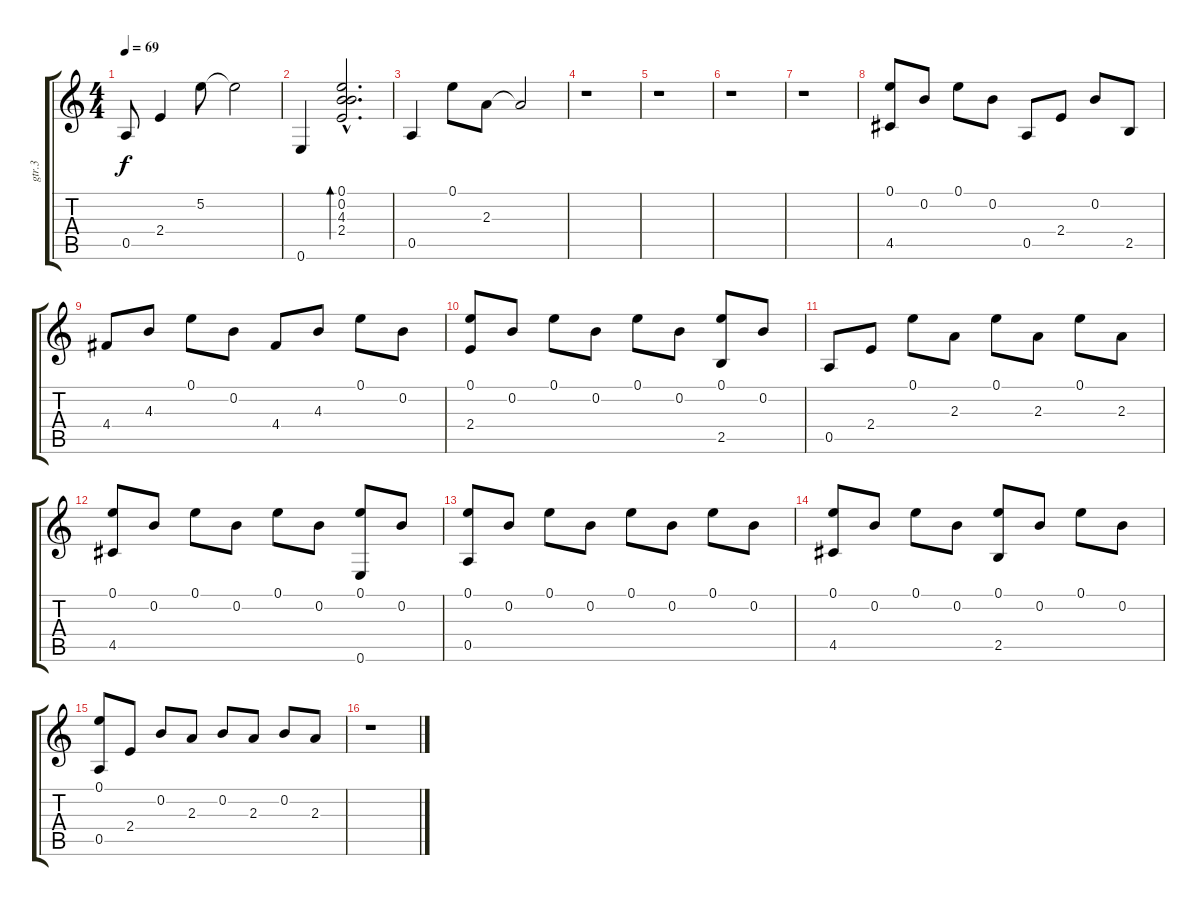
\track ("gtr.3" "gtr.3") {instrument electricguitarclean}
\staff {score tabs}
\tuning (E4 B3 G3 D3 A2 E2) {hide}
\ts (4 4)
\tempo 69
\clef g2
\ks c
0.5.8{dy f} 2.4.4 5.2.8 5.2{t}.2 |
0.6.4 (0.1{hac} 0.2{hac} 4.3{hac} 2.4{hac}).2{d bd 60} |
0.5.4 0.1.8 2.3.8 2.3{t}.2 |
r.1 |
r.1 |
r.1 |
r.1 |
(0.1 4.5).8 0.2.8 0.1.8 0.2.8 0.5.8 2.4.8 0.2.8 2.5.8 |
4.4.8 4.3.8 0.1.8 0.2.8 4.4.8 4.3.8 0.1.8 0.2.8 |
(0.1 2.4).8 0.2.8 0.1.8 0.2.8 0.1.8 0.2.8 (0.1 2.5).8 0.2.8 |
0.5.8 2.4.8 0.1.8 2.3.8 0.1.8 2.3.8 0.1.8 2.3.8 |
(0.1 4.5).8 0.2.8 0.1.8 0.2.8 0.1.8 0.2.8 (0.1 0.6).8 0.2.8 |
(0.1 0.5).8 0.2.8 0.1.8 0.2.8 0.1.8 0.2.8 0.1.8 0.2.8 |
(0.1 4.5).8 0.2.8 0.1.8 0.2.8 (0.1 2.5).8 0.2.8 0.1.8 0.2.8 |
(0.1 0.5).8 2.4.8 0.2.8 2.3.8 0.2.8 2.3.8 0.2.8 2.3.8 |
r.1
